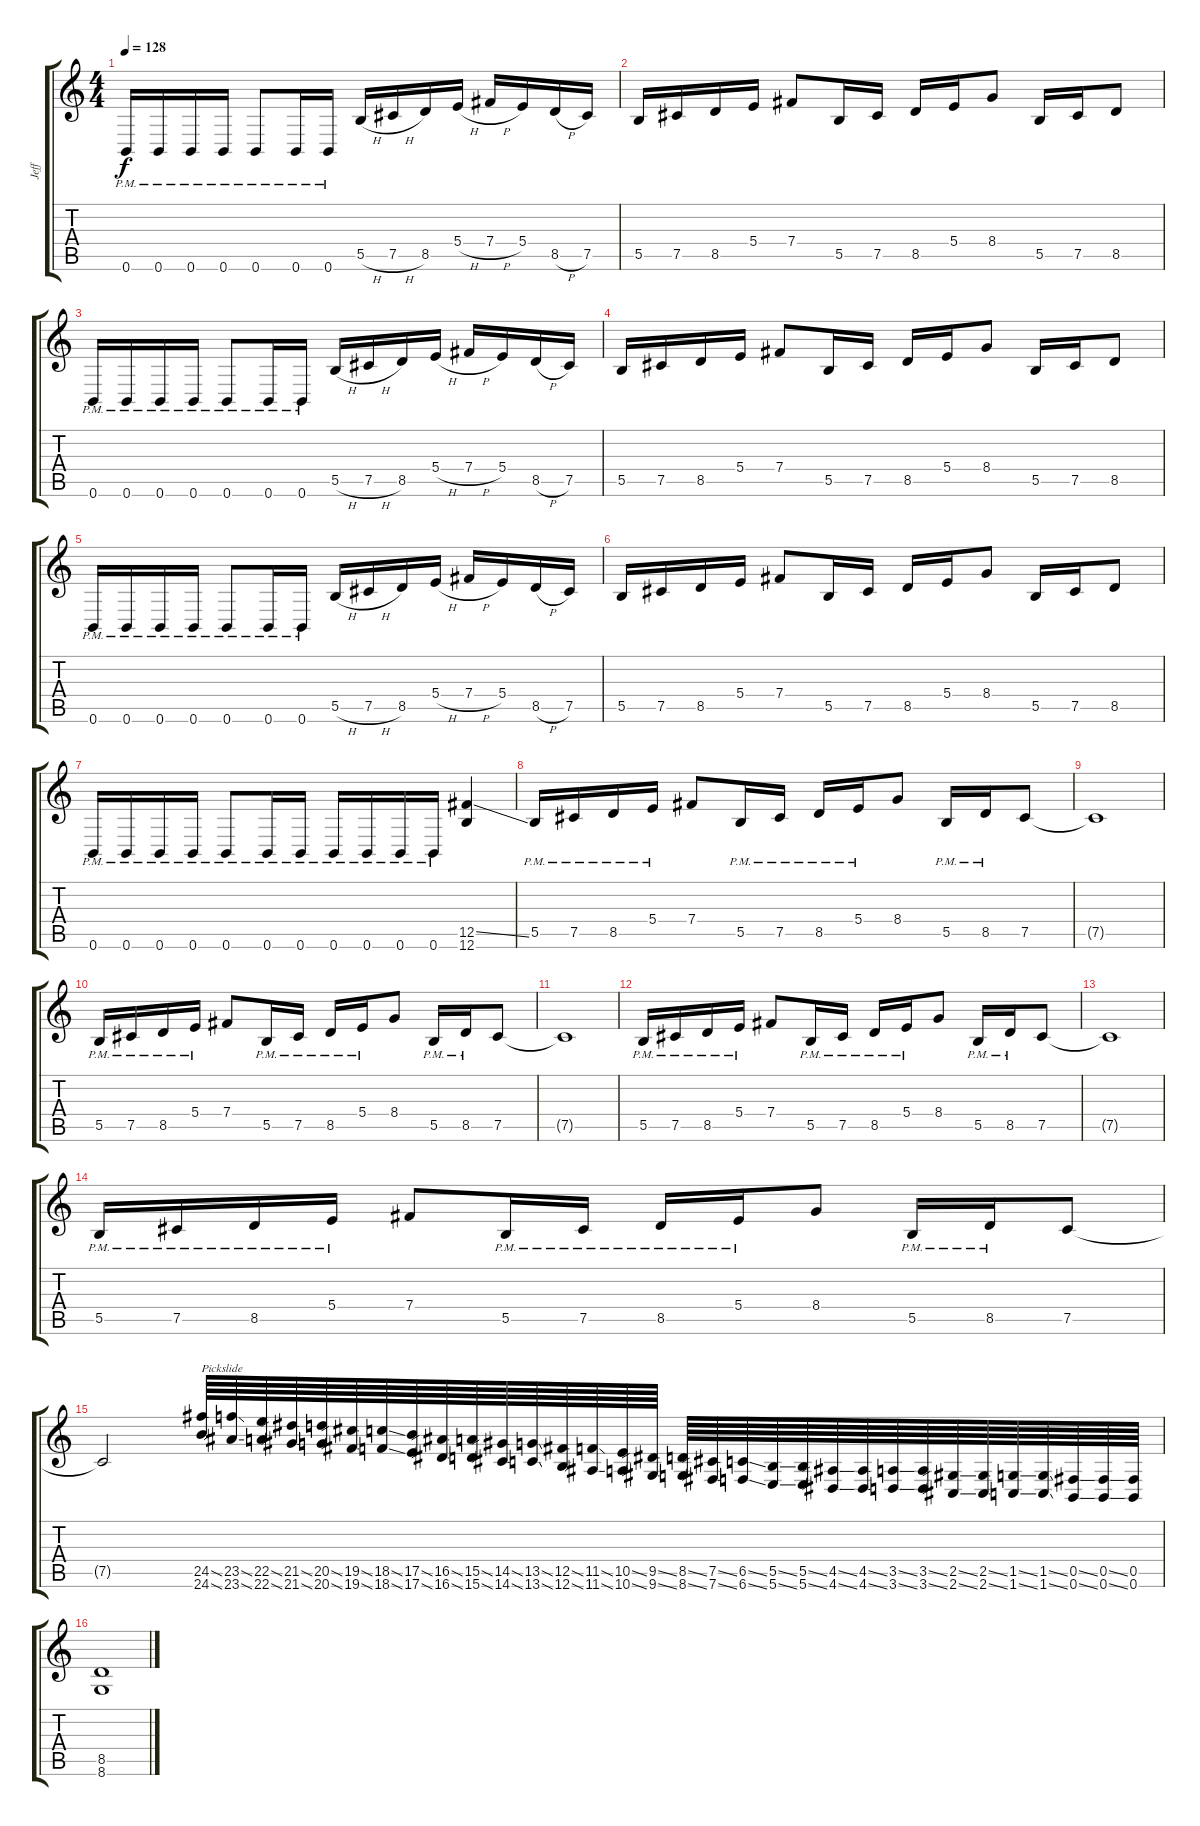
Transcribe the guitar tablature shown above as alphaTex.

\track ("Jeff" "Jeff") {instrument distortionguitar}
\staff {score tabs}
\tuning (Db4 Ab3 E3 B2 Gb2 B1) {hide}
\ts (4 4)
\tempo 128
\clef g2
\ks c
0.6{pm}.16{dy f} 0.6{pm}.16 0.6{pm}.16 0.6{pm}.16 0.6{pm}.8 0.6{pm}.16 0.6{pm}.16 5.5{h}.16 7.5{h}.16 8.5.16 5.4{h}.16 7.4{h}.16 5.4.16 8.5{h}.16 7.5.16 |
5.5.16 7.5.16 8.5.16 5.4.16 7.4.8 5.5.16 7.5.16 8.5.16 5.4.16 8.4.8 5.5.16 7.5.16 8.5.8 |
0.6{pm}.16 0.6{pm}.16 0.6{pm}.16 0.6{pm}.16 0.6{pm}.8 0.6{pm}.16 0.6{pm}.16 5.5{h}.16 7.5{h}.16 8.5.16 5.4{h}.16 7.4{h}.16 5.4.16 8.5{h}.16 7.5.16 |
5.5.16 7.5.16 8.5.16 5.4.16 7.4.8 5.5.16 7.5.16 8.5.16 5.4.16 8.4.8 5.5.16 7.5.16 8.5.8 |
0.6{pm}.16 0.6{pm}.16 0.6{pm}.16 0.6{pm}.16 0.6{pm}.8 0.6{pm}.16 0.6{pm}.16 5.5{h}.16 7.5{h}.16 8.5.16 5.4{h}.16 7.4{h}.16 5.4.16 8.5{h}.16 7.5.16 |
5.5.16 7.5.16 8.5.16 5.4.16 7.4.8 5.5.16 7.5.16 8.5.16 5.4.16 8.4.8 5.5.16 7.5.16 8.5.8 |
0.6{pm}.16 0.6{pm}.16 0.6{pm}.16 0.6{pm}.16 0.6{pm}.8 0.6{pm}.16 0.6{pm}.16 0.6{pm}.16 0.6{pm}.16 0.6{pm}.16 0.6{pm}.16 (12.5{ss} 12.6).4 |
5.5{pm}.16 7.5{pm}.16 8.5{pm}.16 5.4{pm}.16 7.4.8 5.5{pm}.16 7.5{pm}.16 8.5{pm}.16 5.4{pm}.16 8.4.8 5.5{pm}.16 8.5{pm}.16 7.5.8 |
7.5{t}.1 |
5.5{pm}.16 7.5{pm}.16 8.5{pm}.16 5.4{pm}.16 7.4.8 5.5{pm}.16 7.5{pm}.16 8.5{pm}.16 5.4{pm}.16 8.4.8 5.5{pm}.16 8.5{pm}.16 7.5.8 |
7.5{t}.1 |
5.5{pm}.16 7.5{pm}.16 8.5{pm}.16 5.4{pm}.16 7.4.8 5.5{pm}.16 7.5{pm}.16 8.5{pm}.16 5.4{pm}.16 8.4.8 5.5{pm}.16 8.5{pm}.16 7.5.8 |
7.5{t}.1 |
5.5{pm}.16 7.5{pm}.16 8.5{pm}.16 5.4{pm}.16 7.4.8 5.5{pm}.16 7.5{pm}.16 8.5{pm}.16 5.4{pm}.16 8.4.8 5.5{pm}.16 8.5{pm}.16 7.5.8 |
7.5{t}.2 (24.5{ss} 24.6{ss}).64{txt "Pickslide"} (23.5{ss} 23.6{ss}).64 (22.5{ss} 22.6{ss}).64 (21.5{ss} 21.6{ss}).64 (20.5{ss} 20.6{ss}).64 (19.5{ss} 19.6{ss}).64 (18.5{ss} 18.6{ss}).64 (17.5{ss} 17.6{ss}).64 (16.5{ss} 16.6{ss}).64 (15.5{ss} 15.6{ss}).64 (14.5{ss} 14.6{ss}).64 (13.5{ss} 13.6{ss}).64 (12.5{ss} 12.6{ss}).64 (11.5{ss} 11.6{ss}).64 (10.5{ss} 10.6{ss}).64 (9.5{ss} 9.6{ss}).64 (8.5{ss} 8.6{ss}).64 (7.5{ss} 7.6{ss}).64 (6.5{ss} 6.6{ss}).64 (5.5{ss} 5.6{ss}).64 (5.5{ss} 5.6{ss}).64 (4.5{ss} 4.6{ss}).64 (4.5{ss} 4.6{ss}).64 (3.5{ss} 3.6{ss}).64 (3.5{ss} 3.6{ss}).64 (2.5{ss} 2.6{ss}).64 (2.5{ss} 2.6{ss}).64 (1.5{ss} 1.6{ss}).64 (1.5{ss} 1.6{ss}).64 (0.5{ss} 0.6{ss}).64 (0.5{ss} 0.6{ss}).64 (0.5 0.6).64 |
(8.5 8.6).1
